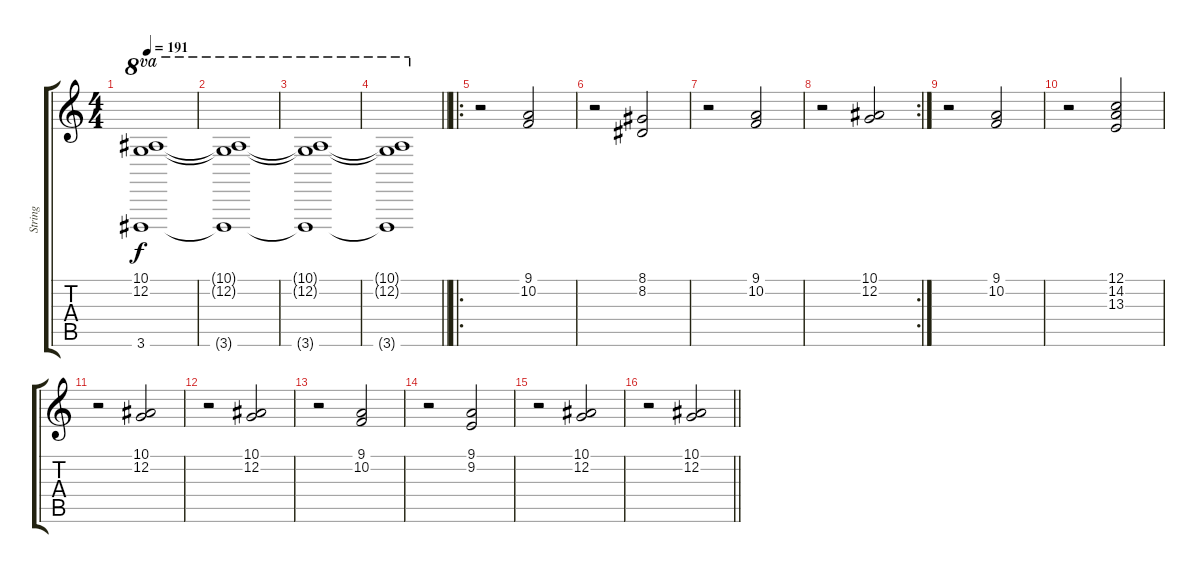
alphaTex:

\track ("String" "String") {instrument stringensemble1}
\staff {score tabs}
\tuning (C4 G3 Eb3 Bb2 F2 C2) {hide}
\ts (4 4)
\tempo 191
\clef g2
\ks c
(10.1 12.2 3.6).1{ot 8va dy f instrument stringensemble1} |
(10.1{t} 12.2{t} 3.6{t}).1{ot 8va} |
(10.1{t} 12.2{t} 3.6{t}).1{ot 8va} |
\barLineRight lightlight
(10.1{t} 12.2{t} 3.6{t}).1{ot 8va} |
\ro
r.2 (9.1 10.2).2 |
r.2 (8.1 8.2).2 |
r.2 (9.1 10.2).2 |
\rc 2
r.2 (10.1 12.2).2 |
r.2 (9.1 10.2).2 |
r.2 (12.1 14.2 13.3).2 |
r.2 (10.1 12.2).2 |
r.2 (10.1 12.2).2 |
r.2 (9.1 10.2).2 |
r.2 (9.1 9.2).2 |
r.2 (10.1 12.2).2 |
\barLineRight lightlight
r.2 (10.1 12.2).2
